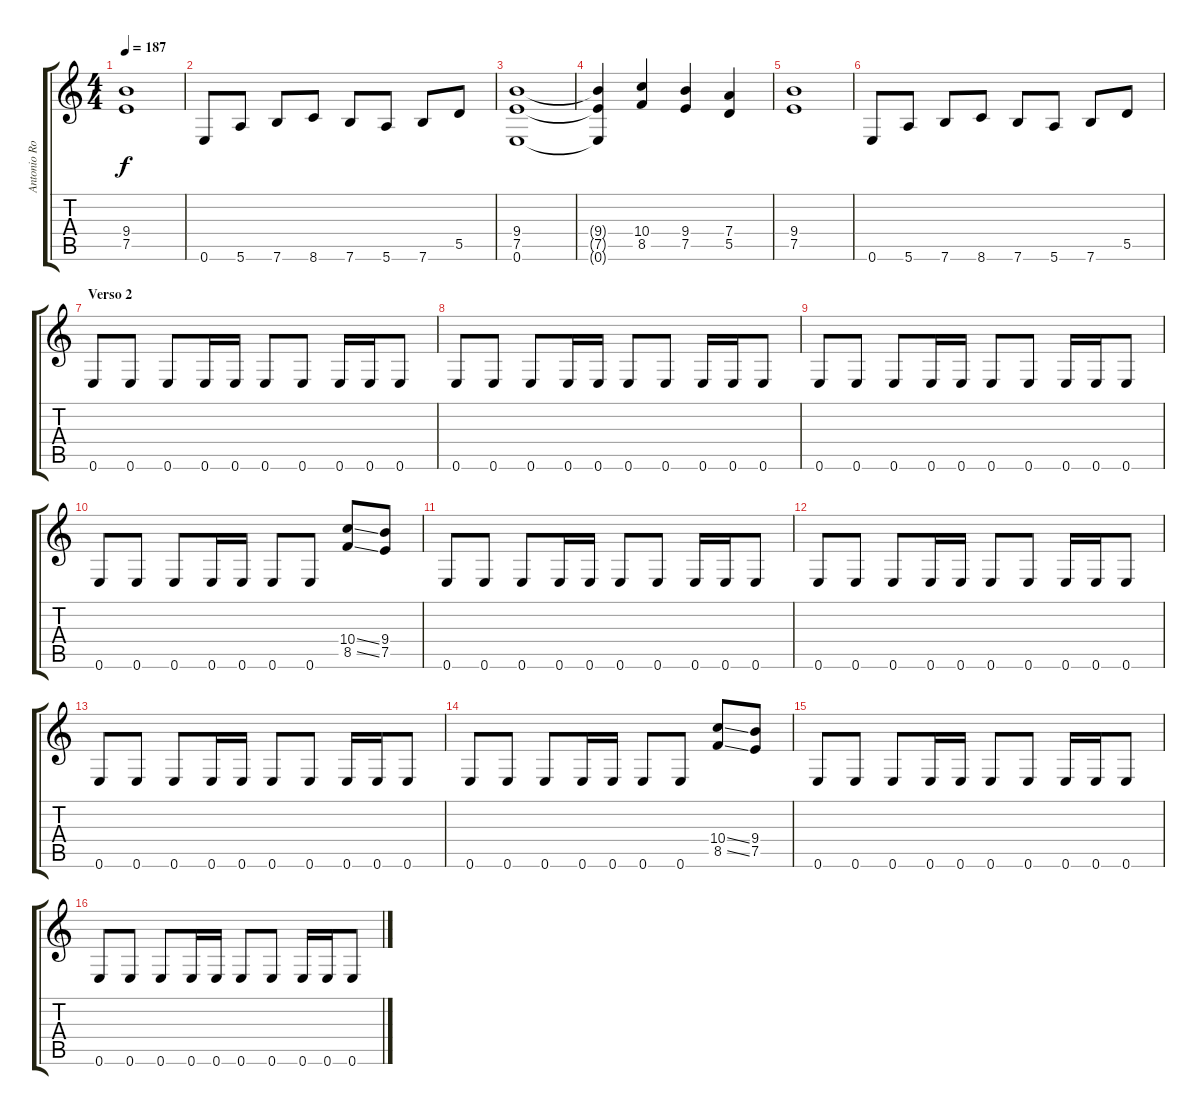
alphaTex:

\track ("Antonio Romano (Gtr 1)" "Antonio Ro") {instrument distortionguitar}
\staff {score tabs}
\tuning (E4 B3 G3 D3 A2 E2) {hide}
\ts (4 4)
\tempo 187
\clef g2
\ks c
(9.4 7.5).1{dy f} |
0.6.8 5.6.8 7.6.8 8.6.8 7.6.8 5.6.8 7.6.8 5.5.8 |
(9.4 7.5 0.6).1 |
(9.4{t} 7.5{t} 0.6{t}).4 (10.4 8.5).4 (9.4 7.5).4 (7.4 5.5).4 |
(9.4 7.5).1 |
0.6.8 5.6.8 7.6.8 8.6.8 7.6.8 5.6.8 7.6.8 5.5.8 |
\section ("" "Verso 2")
0.6.8 0.6.8 0.6.8 0.6.16 0.6.16 0.6.8 0.6.8 0.6.16 0.6.16 0.6.8 |
0.6.8 0.6.8 0.6.8 0.6.16 0.6.16 0.6.8 0.6.8 0.6.16 0.6.16 0.6.8 |
0.6.8 0.6.8 0.6.8 0.6.16 0.6.16 0.6.8 0.6.8 0.6.16 0.6.16 0.6.8 |
0.6.8 0.6.8 0.6.8 0.6.16 0.6.16 0.6.8 0.6.8 (10.4{ss} 8.5{ss}).8 (9.4 7.5).8 |
0.6.8 0.6.8 0.6.8 0.6.16 0.6.16 0.6.8 0.6.8 0.6.16 0.6.16 0.6.8 |
0.6.8 0.6.8 0.6.8 0.6.16 0.6.16 0.6.8 0.6.8 0.6.16 0.6.16 0.6.8 |
0.6.8 0.6.8 0.6.8 0.6.16 0.6.16 0.6.8 0.6.8 0.6.16 0.6.16 0.6.8 |
0.6.8 0.6.8 0.6.8 0.6.16 0.6.16 0.6.8 0.6.8 (10.4{ss} 8.5{ss}).8 (9.4 7.5).8 |
0.6.8 0.6.8 0.6.8 0.6.16 0.6.16 0.6.8 0.6.8 0.6.16 0.6.16 0.6.8 |
0.6.8 0.6.8 0.6.8 0.6.16 0.6.16 0.6.8 0.6.8 0.6.16 0.6.16 0.6.8
